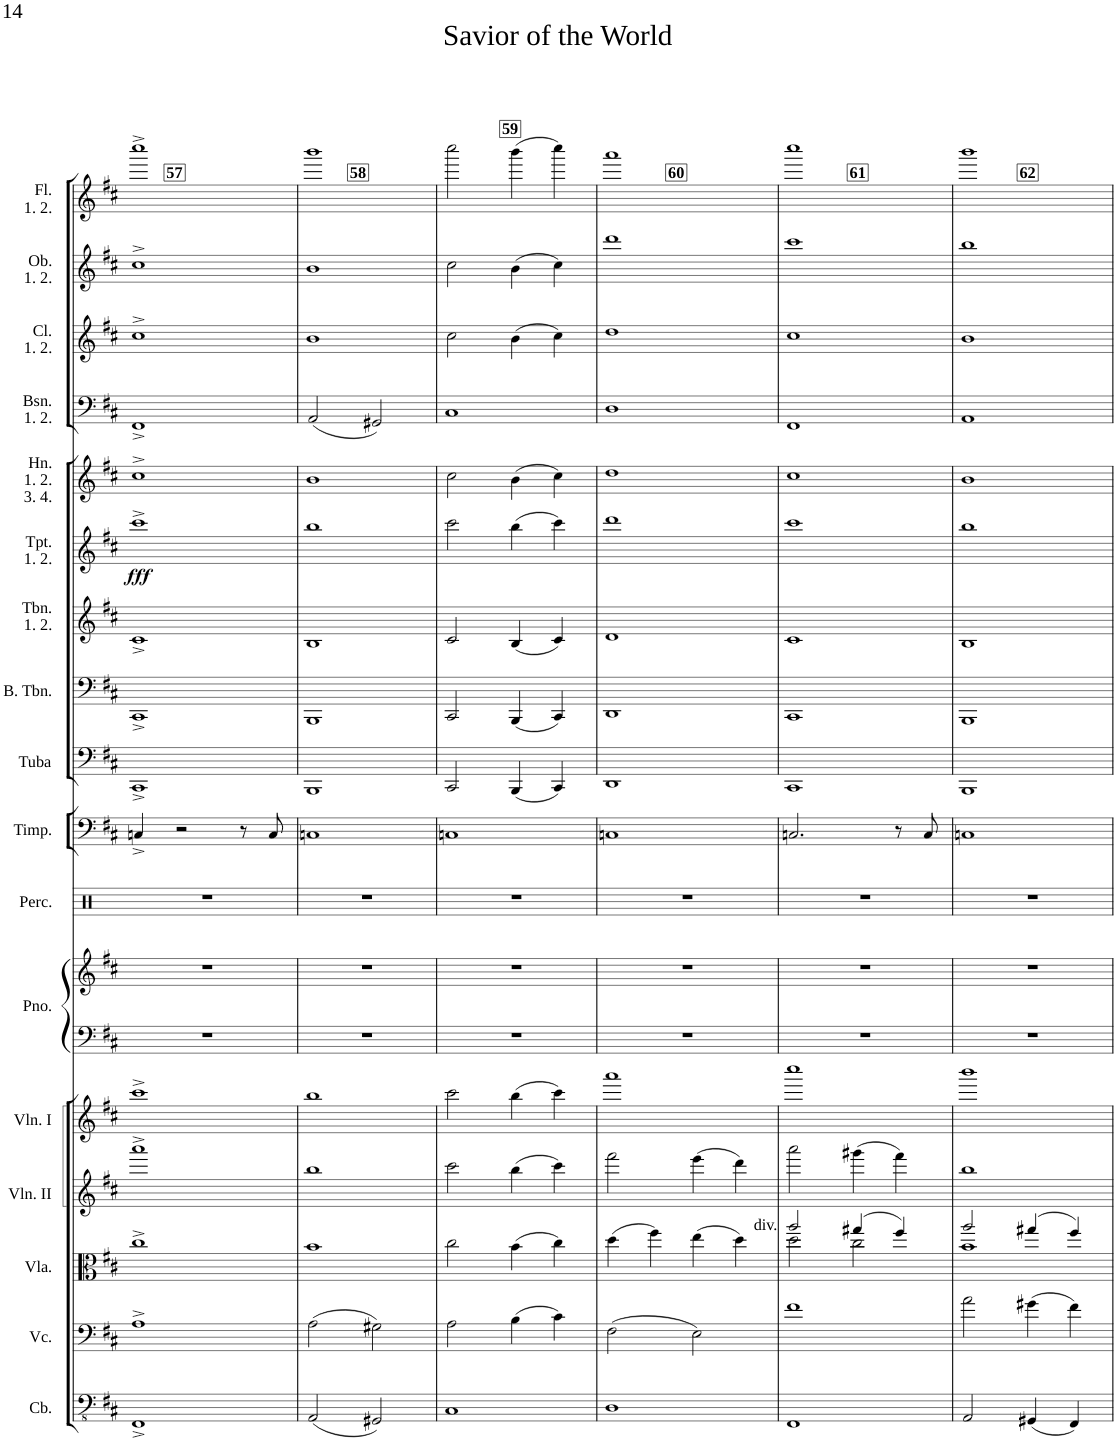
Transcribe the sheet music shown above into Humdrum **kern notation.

**kern	**kern	**kern	**kern	**kern	**kern	**kern	**kern	**kern	**kern	**kern	**kern	**kern	**dynam	**kern	**kern	**kern	**kern	**kern
*part17	*part16	*part15	*part14	*part13	*part12	*part12	*part11	*part10	*part9	*part8	*part7	*part6	*part6	*part5	*part4	*part3	*part2	*part1
*staff18	*staff17	*staff16	*staff15	*staff14	*staff13	*staff12	*staff11	*staff10	*staff9	*staff8	*staff7	*staff6	*staff6	*staff5	*staff4	*staff3	*staff2	*staff1
*I"Contrabasses	*I"Violoncellos	*I"Violas	*I"Violins II	*I"Violins I	*I"Piano	*	*I"Mark Tree	*I"1 Timpani in C	*I"1 Tuba	*I"1 Bass Trombone	*I"2 Tenor Trombones	*I"3 Trumpets in Bb	*	*I"4 Horns in F	*I"2 Bassoons	*I"2 Clarinets in Bb	*I"2 Oboes	*I"2 Flutes
*I'Cb.	*I'Vc.	*I'Vla.	*I'Vln. II	*I'Vln. I	*I'Pno.	*	*	*I'Timp.	*I'Tuba	*I'B. Tbn.	*I'Tbn. 1. 2.	*I'Tpt. 1. 2.	*	*I'Hn. 1. 2. 3. 4.	*I'Bsn. 1. 2.	*I'Cl. 1. 2.	*I'Ob. 1. 2.	*I'Fl. 1. 2.
!!LO:PB:g=z
*clefFv4	*clefF4	*clefC3	*clefG2	*clefG2	*clefF4	*clefG2	*clefX	*clefF4	*clefF4	*clefF4	*clefG2	*clefG2	*	*clefG2	*clefF4	*clefG2	*clefG2	*clefG2
*	*	*	*	*	*	*	*	*	*	*	*	*ITrd1c2	*	*ITrd4c7	*	*ITrd1c2	*	*
*k[f#c#]	*k[f#c#]	*k[f#c#]	*k[f#c#]	*k[f#c#]	*k[f#c#]	*k[f#c#]	*k[]	*k[f#c#]	*k[f#c#]	*k[f#c#]	*k[f#c#]	*k[f#c#]	*	*k[f#c#]	*k[f#c#]	*k[f#c#]	*k[f#c#]	*k[f#c#]
*M4/4	*M4/4	*M4/4	*M4/4	*M4/4	*M4/4	*M4/4	*M4/4	*M4/4	*M4/4	*M4/4	*M4/4	*M4/4	*	*M4/4	*M4/4	*M4/4	*M4/4	*M4/4
=57	=57	=57	=57	=57	=57	=57	=57	=57	=57	=57	=57	=57	=57	=57	=57	=57	=57	=57
!	!	!	!	!	!	!	!	!	!	!	!	!	!LO:DY:b	!	!	!	!	!
1FFF#^	1A^	1cc#^	1aaa^	1ccc#^	1r	1r	1r	4Cn^/	1CC#^	1CC#^	1c#^	1ccc#^	fff	1cc#^	1FF#^	1cc#^	1cc#^	1cccc#^
.	.	.	.	.	.	.	.	2r	.	.	.	.	.	.	.	.	.	.
.	.	.	.	.	.	.	.	8r	.	.	.	.	.	.	.	.	.	.
.	.	.	.	.	.	.	.	8C/	.	.	.	.	.	.	.	.	.	.
=58	=58	=58	=58	=58	=58	=58	=58	=58	=58	=58	=58	=58	=58	=58	=58	=58	=58	=58
(2AAA/	(2A\	1b	1bb	1bb	1r	1r	1r	1Cn	1BBB	1BBB	1B	1bb	.	1b	(2AA/	1b	1b	1bbb
2GGG#X/)	2G#X\)	.	.	.	.	.	.	.	.	.	.	.	.	.	2GG#X/)	.	.	.
=59	=59	=59	=59	=59	=59	=59	=59	=59	=59	=59	=59	=59	=59	=59	=59	=59	=59	=59
1CC#	2A\	2cc#\	2ccc#\	2ccc#\	1r	1r	1r	1Cn	2CC#/	2CC#/	2c#/	2ccc#\	.	2cc#\	1C#	2cc#\	2cc#\	2cccc#\
.	(4B\	(4b\	(4bb\	(4bb\	.	.	.	.	(4BBB/	(4BBB/	(4B/	(4bb\	.	(4b\	.	(4b\	(4b\	(4bbb\
.	4c#\)	4cc#\)	4ccc#\)	4ccc#\)	.	.	.	.	4CC#/)	4CC#/)	4c#/)	4ccc#\)	.	4cc#\)	.	4cc#\)	4cc#\)	4cccc#\)
=60	=60	=60	=60	=60	=60	=60	=60	=60	=60	=60	=60	=60	=60	=60	=60	=60	=60	=60
1DD	(2F#\	(4dd\	2fff#\	1aaa	1r	1r	1r	1Cn	1DD	1DD	1d	1ddd	.	1dd	1D	1dd	1ddd	1aaa
.	.	4ff#\)	.	.	.	.	.	.	.	.	.	.	.	.	.	.	.	.
.	2E\)	(4ee\	(4eee\	.	.	.	.	.	.	.	.	.	.	.	.	.	.	.
.	.	4dd\)	4ddd\)	.	.	.	.	.	.	.	.	.	.	.	.	.	.	.
=61	=61	=61	=61	=61	=61	=61	=61	=61	=61	=61	=61	=61	=61	=61	=61	=61	=61	=61
*	*	*^	*	*	*	*	*	*	*	*	*	*	*	*	*	*	*	*
!	!	!LO:TX:a:t=div.	!	!	!	!	!	!	!	!	!	!	!	!	!	!	!	!	!
1FFF#	1f#	2aa/	2dd\	2aaa\	1cccc#	1r	1r	1r	2.Cn/	1CC#	1CC#	1c#	1ccc#	.	1cc#	1FF#	1cc#	1ccc#	1cccc#
.	.	(4gg#X/	2cc#\	(4ggg#X\	.	.	.	.	.	.	.	.	.	.	.	.	.	.	.
.	.	4ff#/)	.	4fff#\)	.	.	.	.	8r	.	.	.	.	.	.	.	.	.	.
.	.	.	.	.	.	.	.	.	8C/	.	.	.	.	.	.	.	.	.	.
=62	=62	=62	=62	=62	=62	=62	=62	=62	=62	=62	=62	=62	=62	=62	=62	=62	=62	=62	=62
2AAA/	2a\	2aa/	1b	1bb	1bbb	1r	1r	1r	1Cn	1BBB	1BBB	1B	1bb	.	1b	1AA	1b	1bb	1bbb
(4GGG#X/	(4g#X\	(4gg#X/	.	.	.	.	.	.	.	.	.	.	.	.	.	.	.	.	.
4FFF#/)	4f#\)	4ff#/)	.	.	.	.	.	.	.	.	.	.	.	.	.	.	.	.	.
*	*	*v	*v	*	*	*	*	*	*	*	*	*	*	*	*	*	*	*	*
=	=	=	=	=	=	=	=	=	=	=	=	=	=	=	=	=	=	=
*-	*-	*-	*-	*-	*-	*-	*-	*-	*-	*-	*-	*-	*-	*-	*-	*-	*-	*-
